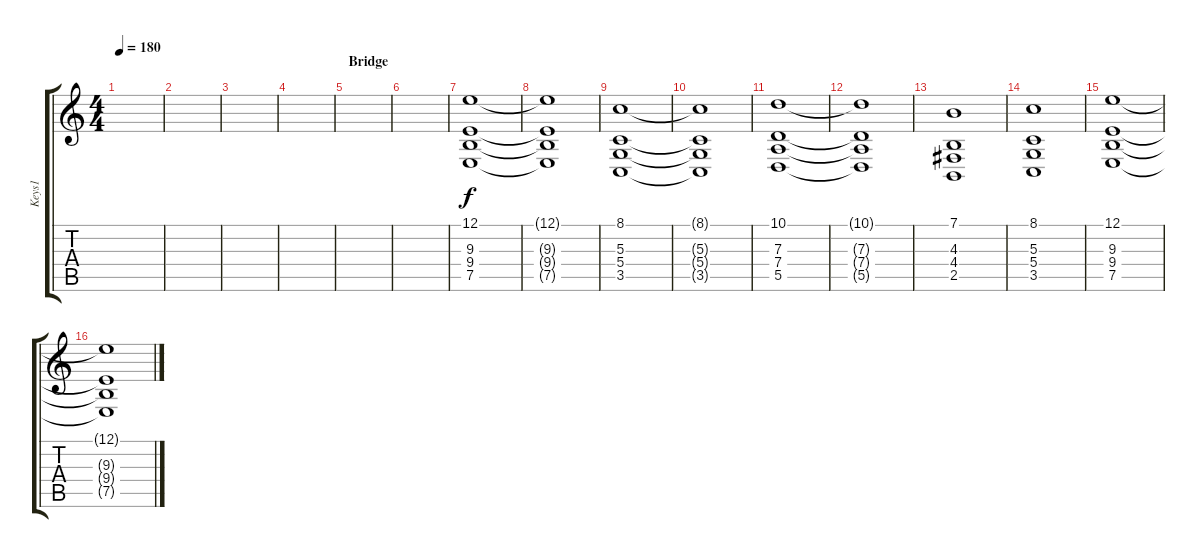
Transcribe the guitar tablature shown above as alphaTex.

\track ("Keys1" "Keys1") {instrument synthstrings1}
\staff {score tabs}
\tuning (E4 B3 G3 D3 A2 E2) {hide}
\ts (4 4)
\tempo 180
\clef g2
\ks c
|
|
|
|
\section ("" "Bridge")
|
|
(12.1 9.3 9.4 7.5).1 |
(12.1{t} 9.3{t} 9.4{t} 7.5{t}).1 |
(8.1 5.3 5.4 3.5).1 |
(8.1{t} 5.3{t} 5.4{t} 3.5{t}).1 |
(10.1 7.3 7.4 5.5).1 |
(10.1{t} 7.3{t} 7.4{t} 5.5{t}).1 |
(7.1 4.3 4.4 2.5).1 |
(8.1 5.3 5.4 3.5).1 |
(12.1 9.3 9.4 7.5).1 |
(12.1{t} 9.3{t} 9.4{t} 7.5{t}).1
